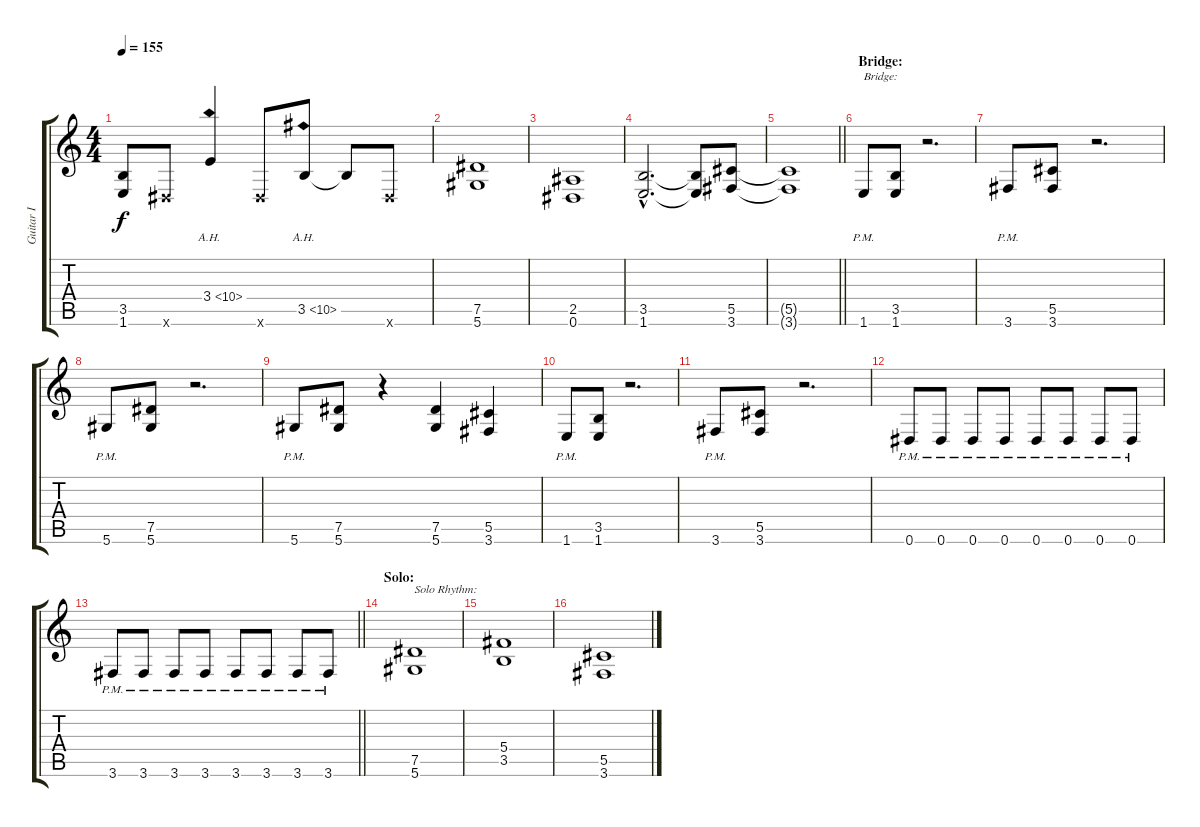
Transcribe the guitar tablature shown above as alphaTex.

\track ("Guitar I" "Guitar I") {instrument distortionguitar}
\staff {score tabs}
\tuning (Eb4 Bb3 Gb3 Db3 Ab2 Eb2) {hide}
\ts (4 4)
\tempo 155
\clef g2
\ks c
(3.5{t} 1.6{t}).8{dy f} 0.6{x}.8 3.4{ah 7}.4 0.6{x}.8 3.5{ah 7}.8 3.5{t}.8 0.6{x}.8 |
(7.5 5.6).1 |
(2.5 0.6).1 |
(3.5{hac} 1.6{hac}).2{d} (3.5{t} 1.6{t}).8 (5.5 3.6).8 |
\barLineRight lightlight
(5.5{t} 3.6{t}).1 |
\section ("" "Bridge:")
1.6{pm}.8{txt "Bridge:"} (3.5 1.6).8 r.2{d} |
3.6{pm}.8 (5.5 3.6).8 r.2{d} |
5.6{pm}.8 (7.5 5.6).8 r.2{d} |
5.6{pm}.8 (7.5 5.6).8 r.4 (7.5 5.6).4 (5.5 3.6).4 |
1.6{pm}.8 (3.5 1.6).8 r.2{d} |
3.6{pm}.8 (5.5 3.6).8 r.2{d} |
0.6{pm}.8 0.6{pm}.8 0.6{pm}.8 0.6{pm}.8 0.6{pm}.8 0.6{pm}.8 0.6{pm}.8 0.6{pm}.8 |
\barLineRight lightlight
3.6{pm}.8 3.6{pm}.8 3.6{pm}.8 3.6{pm}.8 3.6{pm}.8 3.6{pm}.8 3.6{pm}.8 3.6{pm}.8 |
\section ("" "Solo:")
(7.5 5.6).1{txt "Solo Rhythm:"} |
(5.4 3.5).1 |
(5.5 3.6).1
